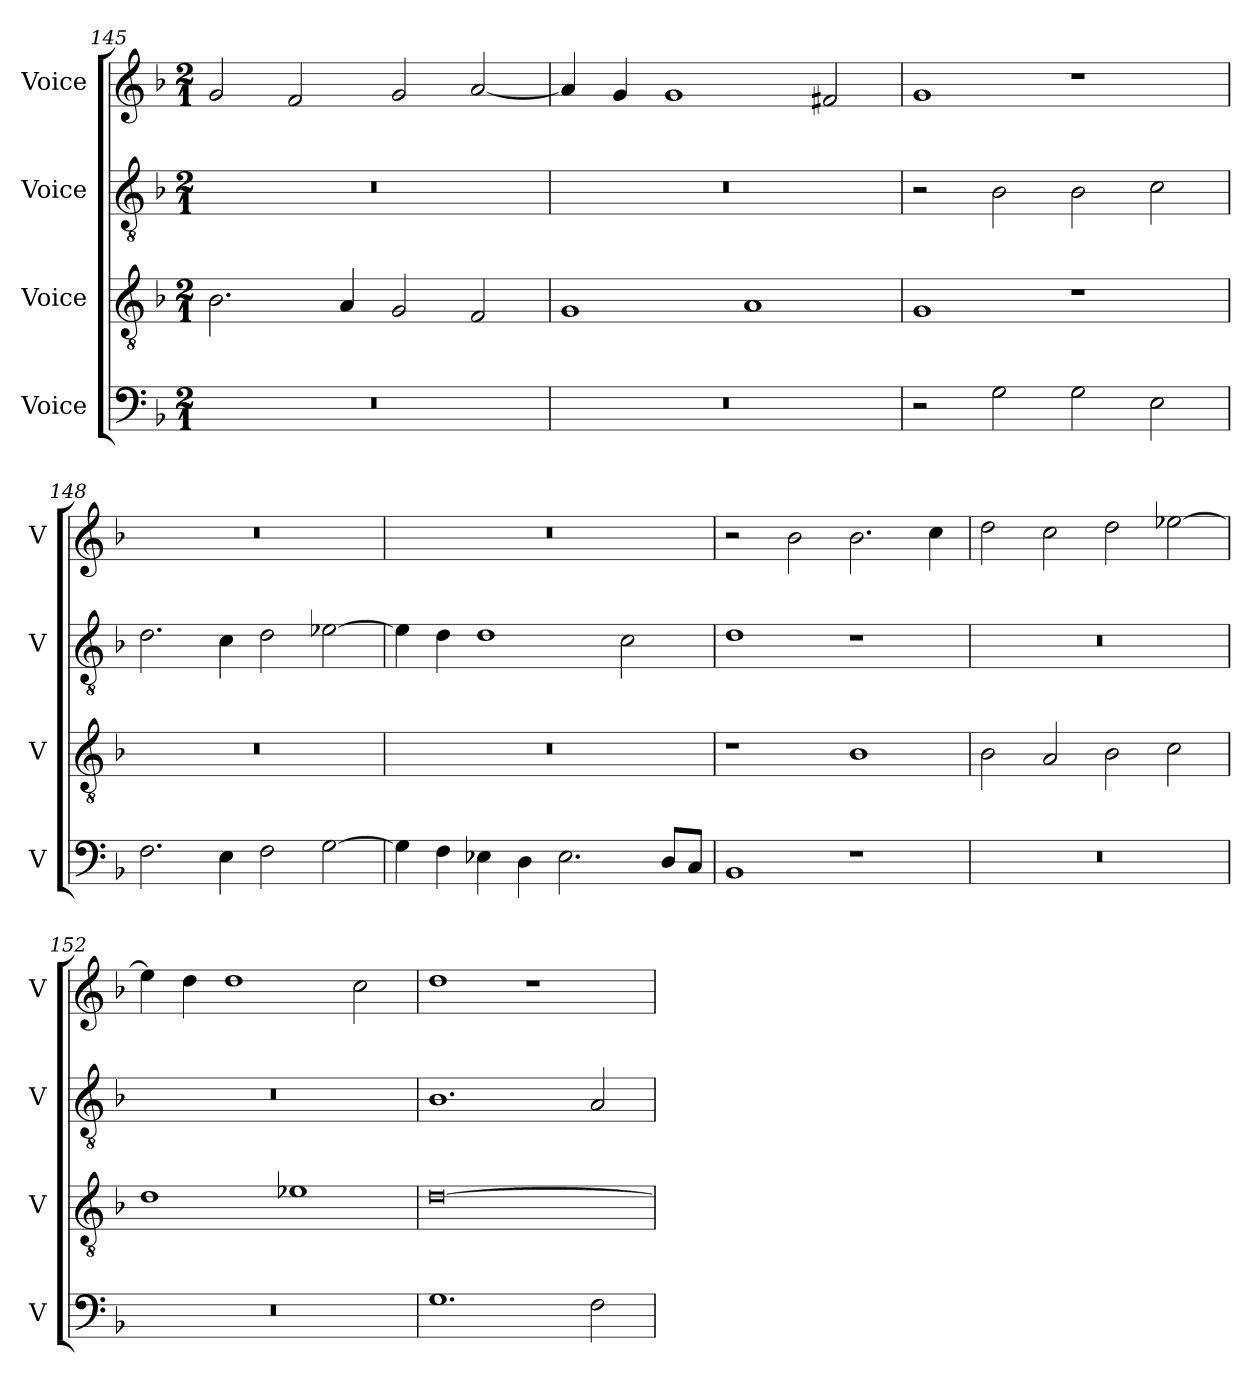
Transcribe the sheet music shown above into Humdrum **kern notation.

**kern	**kern	**kern	**kern
*part4	*part3	*part2	*part1
*staff4	*staff3	*staff2	*staff1
*I"Voice	*I"Voice	*I"Voice	*I"Voice
*I'V	*I'V	*I'V	*I'V
*clefF4	*clefGv2	*clefGv2	*clefG2
*k[b-]	*k[b-]	*k[b-]	*k[b-]
*M2/1	*M2/1	*M2/1	*M2/1
=145	=145	=145	=145
0r	2.B-\	0r	2g/
.	.	.	2f/
.	4A/	.	.
.	2G/	.	2g/
.	2F/	.	[2a/
=146	=146	=146	=146
0r	1G	0r	4a/]
.	.	.	4g/
.	.	.	1g
.	1A	.	.
.	.	.	2f#X/
!!LO:LB:g=z
=147	=147	=147	=147
2r	1G	2r	1g
2G\	.	2B-\	.
2G\	1r	2B-\	1r
2E\	.	2c\	.
=148	=148	=148	=148
2.F\	0r	2.d\	0r
4E\	.	4c\	.
2F\	.	2d\	.
[2G\	.	[2e-X\	.
=149	=149	=149	=149
4G\]	0r	4e-\]	0r
4F\	.	4d\	.
4E-X\	.	1d	.
4D\	.	.	.
2.E-\	.	.	.
.	.	2c\	.
8D/L	.	.	.
8C/J	.	.	.
!!LO:PB:g=z
=150	=150	=150	=150
1BB-	1r	1d	2r
.	.	.	2b-\
1r	1B-	1r	2.b-\
.	.	.	4cc\
=151	=151	=151	=151
0r	2B-\	0r	2dd\
.	2A/	.	2cc\
.	2B-\	.	2dd\
.	2c\	.	[2ee-X\
=152	=152	=152	=152
0r	1d	0r	4ee-\]
.	.	.	4dd\
.	.	.	1dd
.	1e-X	.	.
.	.	.	2cc\
=153	=153	=153	=153
1.G	[0d	1.B-	1dd
.	.	.	1r
2F\	.	2A/	.
=	=	=	=
*-	*-	*-	*-
